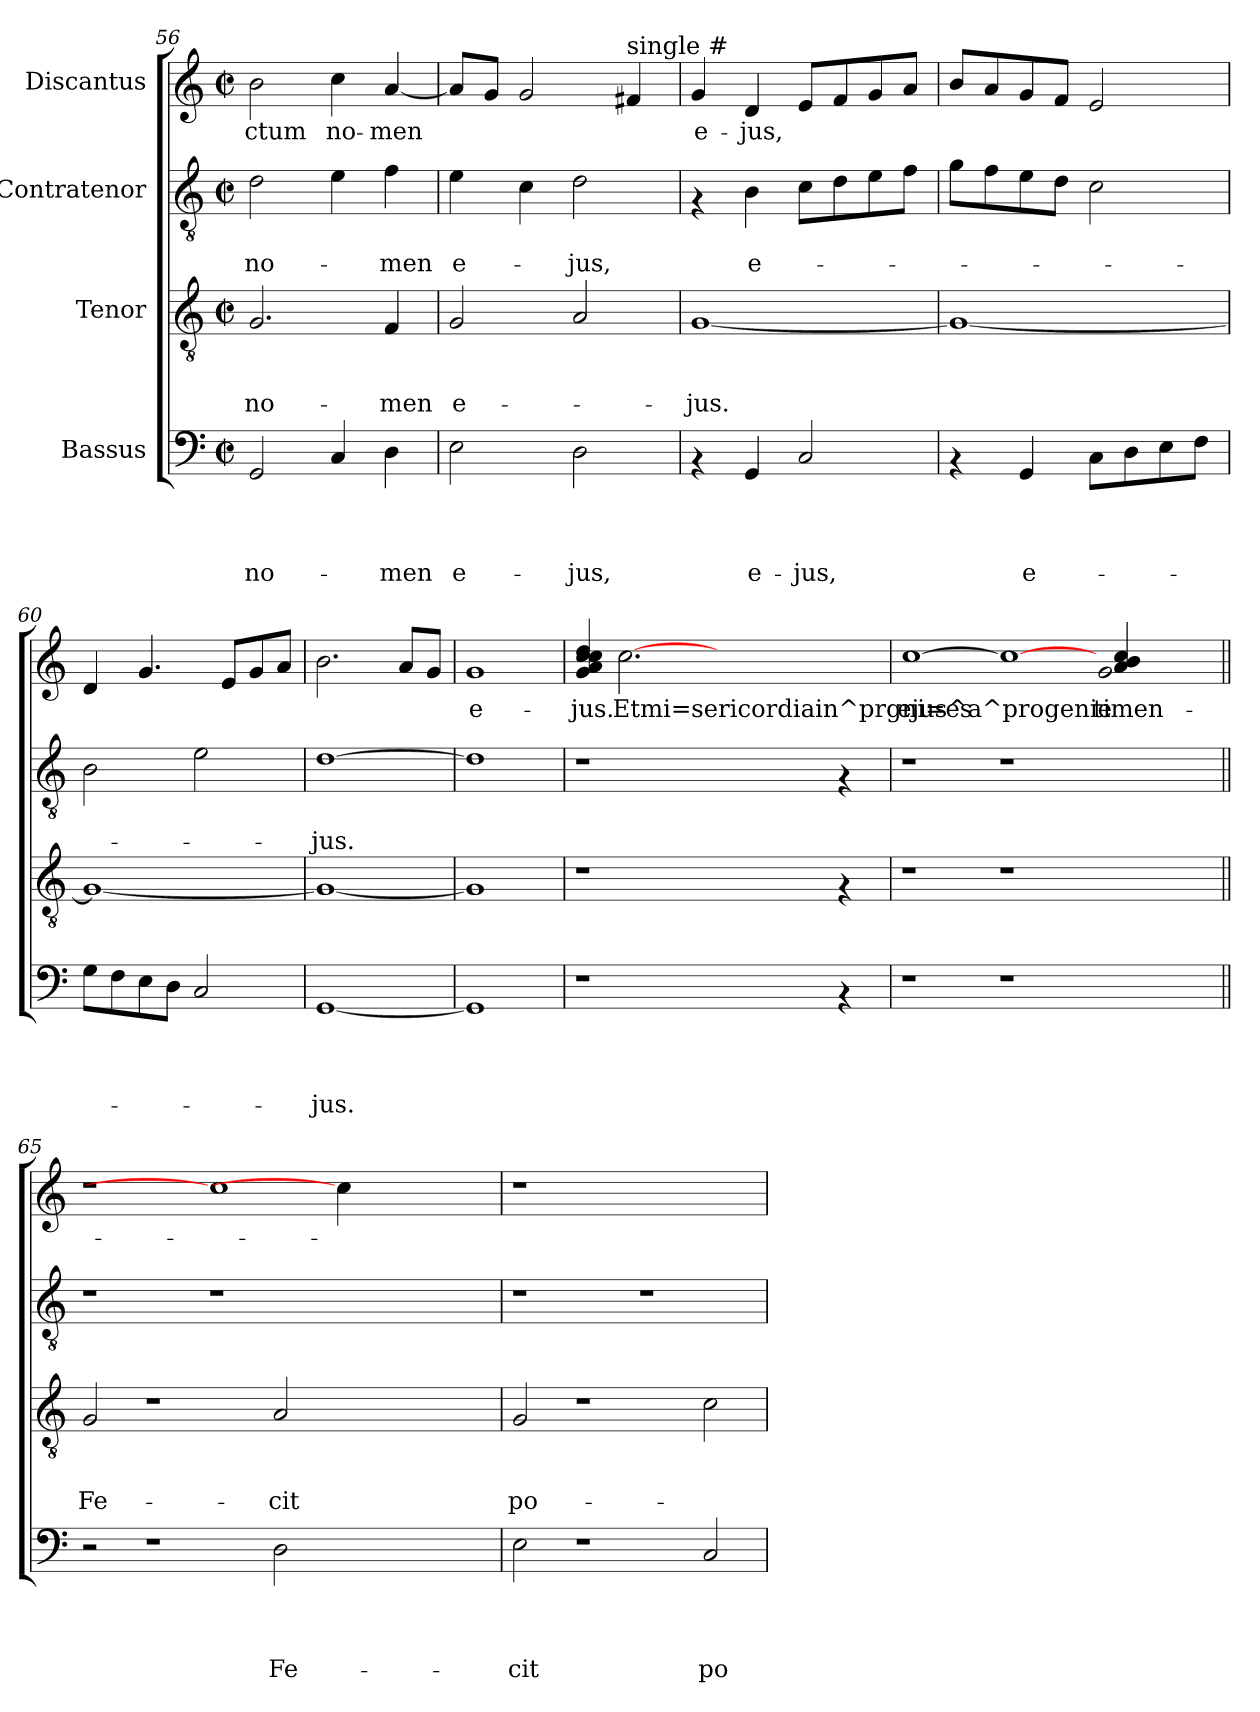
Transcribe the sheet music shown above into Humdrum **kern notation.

**kern	**text	**text	**text	**text	**kern	**text	**text	**text	**kern	**text	**text	**kern	**text
*part4	*part4	*part4	*part4	*part4	*part3	*part3	*part3	*part3	*part2	*part2	*part2	*part1	*part1
*staff4	*staff4	*staff4	*staff4	*staff4	*staff3	*staff3	*staff3	*staff3	*staff2	*staff2	*staff2	*staff1	*staff1
*I"Bassus	*	*	*	*	*I"Tenor	*	*	*	*I"Contratenor	*	*	*I"Discantus	*
!!LO:PB:g=z
*clefF4	*	*	*	*	*clefGv2	*	*	*	*clefGv2	*	*	*clefG2	*
*k[]	*	*	*	*	*k[]	*	*	*	*k[]	*	*	*k[]	*
*C:	*	*	*	*	*C:	*	*	*	*C:	*	*	*C:	*
*M2/2	*	*	*	*	*M2/2	*	*	*	*M2/2	*	*	*M2/2	*
*met(c|)	*	*	*	*	*met(c|)	*	*	*	*met(c|)	*	*	*met(c|)	*
=56	=56	=56	=56	=56	=56	=56	=56	=56	=56	=56	=56	=56	=56
!	!	!	!	!LO:LY:b	!	!	!	!LO:LY:b	!	!	!LO:LY:b	!	!LO:LY:b
2GG/	.	.	.	no-	2.G/	.	.	no-	2d\	.	no-	2b\	-ctum
!	!	!	!	!	!	!	!	!	!	!	!	!	!LO:LY:b
4C/	.	.	.	.	.	.	.	.	4e\	.	.	4cc\	no-
!	!	!	!	!LO:LY:b	!	!	!	!LO:LY:b	!	!	!LO:LY:b	!	!LO:LY:b
4D\	.	.	.	-men	4F/	.	.	-men	4f\	.	-men	[<4a/	-men
=57	=57	=57	=57	=57	=57	=57	=57	=57	=57	=57	=57	=57	=57
!	!	!	!	!LO:LY:b	!	!	!	!LO:LY:b	!	!	!LO:LY:b	!	!
2E\	.	.	.	e-	2G/	.	.	e-	4e\	.	e-	8a/L]	.
.	.	.	.	.	.	.	.	.	.	.	.	8g/J	.
.	.	.	.	.	.	.	.	.	4c\	.	.	2g/	.
!	!	!	!	!LO:LY:b	!	!	!	!	!	!	!LO:LY:b	!	!
2D\	.	.	.	-jus,	2A/	.	.	.	2d\	.	-jus,	.	.
!	!	!	!	!	!	!	!	!	!	!	!	!LO:TX:a:t=single #	!
.	.	.	.	.	.	.	.	.	.	.	.	4f#/	.
=58	=58	=58	=58	=58	=58	=58	=58	=58	=58	=58	=58	=58	=58
!	!	!	!	!	!	!	!	!LO:LY:b	!	!	!	!	!LO:LY:b
4rAA	.	.	.	.	[<1G	.	.	-jus.	4rF	.	.	4g/	e-
!	!	!	!	!LO:LY:b	!	!	!	!	!	!	!LO:LY:b	!	!LO:LY:b
4GG/	.	.	.	e-	.	.	.	.	4B\	.	e-	4d/	-jus,
!	!	!	!	!LO:LY:b	!	!	!	!	!	!	!	!	!
2C/	.	.	.	-jus,	.	.	.	.	8c\L	.	.	8e/L	.
.	.	.	.	.	.	.	.	.	8d\	.	.	8f/	.
.	.	.	.	.	.	.	.	.	8e\	.	.	8g/	.
.	.	.	.	.	.	.	.	.	8f\J	.	.	8a/J	.
=59	=59	=59	=59	=59	=59	=59	=59	=59	=59	=59	=59	=59	=59
4rAA	.	.	.	.	1G_	.	.	.	8g\L	.	.	8b/L	.
.	.	.	.	.	.	.	.	.	8f\	.	.	8a/	.
!	!	!	!	!LO:LY:b	!	!	!	!	!	!	!	!	!
4GG/	.	.	.	e-	.	.	.	.	8e\	.	.	8g/	.
.	.	.	.	.	.	.	.	.	8d\J	.	.	8f/J	.
8C\L	.	.	.	.	.	.	.	.	2c\	.	.	2e/	.
8D\	.	.	.	.	.	.	.	.	.	.	.	.	.
8E\	.	.	.	.	.	.	.	.	.	.	.	.	.
8F\J	.	.	.	.	.	.	.	.	.	.	.	.	.
=60	=60	=60	=60	=60	=60	=60	=60	=60	=60	=60	=60	=60	=60
8G\L	.	.	.	.	1G_	.	.	.	2B\	.	.	4d/	.
8F\	.	.	.	.	.	.	.	.	.	.	.	.	.
8E\	.	.	.	.	.	.	.	.	.	.	.	4.g/	.
8D\J	.	.	.	.	.	.	.	.	.	.	.	.	.
2C/	.	.	.	.	.	.	.	.	2e\	.	.	.	.
.	.	.	.	.	.	.	.	.	.	.	.	8e/L	.
.	.	.	.	.	.	.	.	.	.	.	.	8g/	.
.	.	.	.	.	.	.	.	.	.	.	.	8a/J	.
=61	=61	=61	=61	=61	=61	=61	=61	=61	=61	=61	=61	=61	=61
!	!	!	!	!LO:LY:b	!	!	!	!	!	!	!LO:LY:b	!	!
[<1GG	.	.	.	-jus.	1G_	.	.	.	[>1d	.	-jus.	2.b\	.
.	.	.	.	.	.	.	.	.	.	.	.	8a/L	.
.	.	.	.	.	.	.	.	.	.	.	.	8g/J	.
=62	=62	=62	=62	=62	=62	=62	=62	=62	=62	=62	=62	=62	=62
!	!	!	!	!	!	!	!	!	!	!	!	!	!LO:LY:b
1GG]	.	.	.	.	1G]	.	.	.	1d]	.	.	1g	e-
!!LO:PB:g=z
=63	=63	=63	=63	=63	=63	=63	=63	=63	=63	=63	=63	=63	=63
!	!	!	!	!	!	!	!	!	!	!	!	!LO:N:n=1:head=solid	!
!	!	!	!	!	!	!	!	!	!	!	!	!LO:N:n=2:head=solid	!
!	!	!	!	!	!	!	!	!	!	!	!	!LO:N:n=3:head=solid	!
!	!	!	!	!	!	!	!	!	!	!	!	!LO:N:n=4:head=solid	!
!	!	!	!	!	!	!	!	!	!	!	!	!LO:N:n=5:head=solid	!LO:LY:b
1r	.	.	.	.	1r	.	.	.	1r	.	.	4g/ 4a/ 4cc/ 4cc/ 4dd/	-jus.
!	!	!	!	!	!	!	!	!	!	!	!	!	!LO:LY:b
.	.	.	.	.	.	.	.	.	.	.	.	[2.cc	Etmi=sericordiain^prgni=es
1ryy	.	.	.	.	1ryy	.	.	.	1ryy	.	.	1ryy	.
4rAA	.	.	.	.	4rF	.	.	.	4rF	.	.	4ryy	.
=64	=64	=64	=64	=64	=64	=64	=64	=64	=64	=64	=64	=64	=64
!	!	!	!	!	!	!	!	!	!	!	!	!	!LO:LY:b
*	*	*	*	*	*	*	*	*	*	*	*	*^	*
1r	.	.	.	.	1r	.	.	.	1r	.	.	[1cc	1ryy	ejus^a^progenie
1r	.	.	.	.	1r	.	.	.	1r	.	.	1cc_	1ryy	.
!	!	!	!	!	!	!	!	!	!	!	!	!LO:N:head=open	!LO:N:n=1:head=solid	!
!	!	!	!	!	!	!	!	!	!	!	!	!	!LO:N:n=2:head=solid	!
!	!	!	!	!	!	!	!	!	!	!	!	!	!LO:N:n=3:head=solid	!LO:LY:b
1ryy	.	.	.	.	1ryy	.	.	.	1ryy	.	.	1g	4a/ 4b/ 4cc/	timen-
.	.	.	.	.	.	.	.	.	.	.	.	.	2.ryy	.
=65||	=65||	=65||	=65||	=65||	=65||	=65||	=65||	=65||	=65||	=65||	=65||	=65||	=65||	=65||
!	!	!	!	!	!	!	!	!LO:LY:b	!	!	!	!	!	!
*	*	*	*	*	*	*	*	*	*	*	*	*v	*v	*
2r	.	.	.	.	2G/	.	.	Fe-	1r	.	.	1r	.
1r	.	.	.	.	1r	.	.	.	.	.	.	.	.
.	.	.	.	.	.	.	.	.	1r	.	.	1cc]	.
!	!	!	!	!LO:LY:b	!	!	!	!LO:LY:b	!	!	!	!	!
2D\	.	.	.	Fe-	2A/	.	.	-cit	.	.	.	.	.
1ryy	.	.	.	.	1ryy	.	.	.	1ryy	.	.	4cc]	.
.	.	.	.	.	.	.	.	.	.	.	.	1ryy	.
4ryy	.	.	.	.	4ryy	.	.	.	4ryy	.	.	.	.
=66	=66	=66	=66	=66	=66	=66	=66	=66	=66	=66	=66	=66	=66
!	!	!	!	!LO:LY:b	!	!	!	!LO:LY:b	!	!	!	!	!
2E\	.	.	.	-cit	2G/	.	.	po-	1r	.	.	1r	.
1r	.	.	.	.	1r	.	.	.	.	.	.	.	.
.	.	.	.	.	.	.	.	.	1r	.	.	1ryy	.
!	!	!	!	!LO:LY:b	!	!	!	!	!	!	!	!	!
2C/	.	.	.	po-	2c\	.	.	.	.	.	.	.	.
=	=	=	=	=	=	=	=	=	=	=	=	=	=
*-	*-	*-	*-	*-	*-	*-	*-	*-	*-	*-	*-	*-	*-
